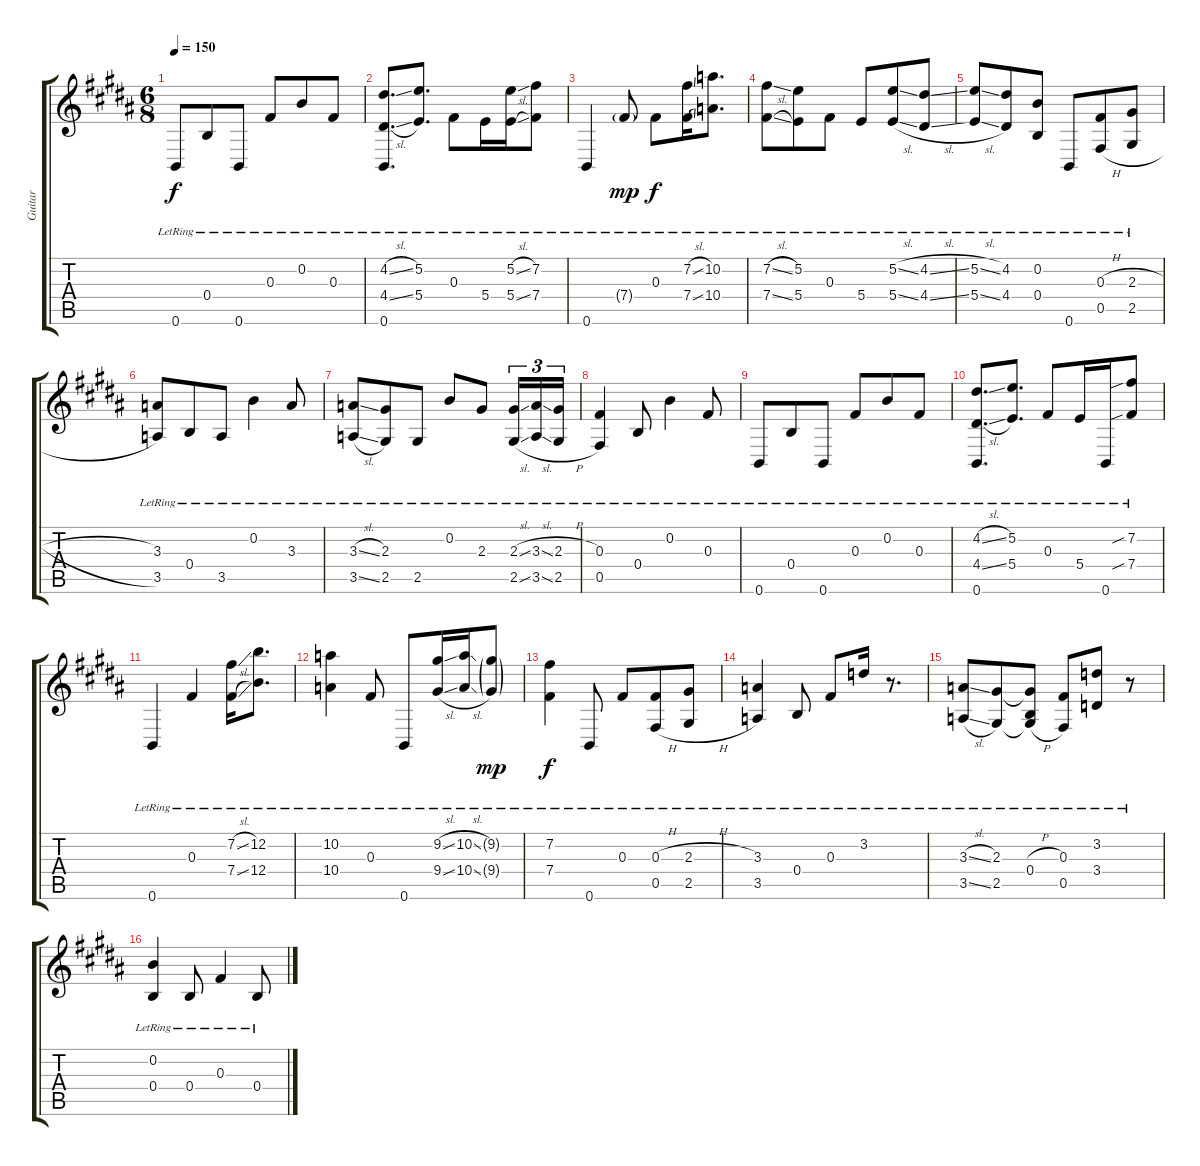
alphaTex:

\track ("Guitar" "Guitar") {instrument acousticguitarsteel}
\staff {score tabs}
\tuning (Eb4 B3 Gb3 B2 Gb2 B1) {hide}
\ts (6 8)
\tempo 150
\clef g2
\ks b
0.6{lr}.8{lyrics (0 "") lyrics (1 "") lyrics (2 "") lyrics (3 "") lyrics (4 "") dy f} 0.4{lr}.8{lyrics (0 "") lyrics (1 "") lyrics (2 "") lyrics (3 "") lyrics (4 "")} 0.6{lr}.8{lyrics (0 "") lyrics (1 "") lyrics (2 "") lyrics (3 "") lyrics (4 "")} 0.3{lr}.8{lyrics (0 "") lyrics (1 "") lyrics (2 "") lyrics (3 "") lyrics (4 "")} 0.2{lr}.8{lyrics (0 "") lyrics (1 "") lyrics (2 "") lyrics (3 "") lyrics (4 "")} 0.3{lr}.8{lyrics (0 "") lyrics (1 "") lyrics (2 "") lyrics (3 "") lyrics (4 "")} |
(4.2{sl lr} 4.4{sl lr} 0.6{lr}).8{d lyrics (0 "") lyrics (1 "") lyrics (2 "") lyrics (3 "") lyrics (4 "")} (5.2{lr} 5.4{lr}).8{d lyrics (0 "") lyrics (1 "") lyrics (2 "") lyrics (3 "") lyrics (4 "")} 0.3{lr}.8{lyrics (0 "") lyrics (1 "") lyrics (2 "") lyrics (3 "") lyrics (4 "")} 5.4{lr}.16{lyrics (0 "") lyrics (1 "") lyrics (2 "") lyrics (3 "") lyrics (4 "")} (5.2{sl lr} 5.4{sl lr}).16{lyrics (0 "") lyrics (1 "") lyrics (2 "") lyrics (3 "") lyrics (4 "")} (7.2{lr} 7.4{lr}).8{lyrics (0 "") lyrics (1 "") lyrics (2 "") lyrics (3 "") lyrics (4 "")} |
0.6{lr}.4{lyrics (0 "") lyrics (1 "") lyrics (2 "") lyrics (3 "") lyrics (4 "")} 7.4{g lr}.8{lyrics (0 "") lyrics (1 "") lyrics (2 "") lyrics (3 "") lyrics (4 "") dy mp} 0.3{lr}.8{lyrics (0 "") lyrics (1 "") lyrics (2 "") lyrics (3 "") lyrics (4 "") dy f} (7.2{sl lr} 7.4{sl lr}).16{lyrics (0 "") lyrics (1 "") lyrics (2 "") lyrics (3 "") lyrics (4 "")} (10.2{lr} 10.4{lr}).8{d lyrics (0 "") lyrics (1 "") lyrics (2 "") lyrics (3 "") lyrics (4 "")} |
(7.2{sl lr} 7.4{sl lr}).8{lyrics (0 "") lyrics (1 "") lyrics (2 "") lyrics (3 "") lyrics (4 "")} (5.2{lr} 5.4{lr}).8{lyrics (0 "") lyrics (1 "") lyrics (2 "") lyrics (3 "") lyrics (4 "")} 0.3{lr}.8{lyrics (0 "") lyrics (1 "") lyrics (2 "") lyrics (3 "") lyrics (4 "")} 5.4{lr}.8{lyrics (0 "") lyrics (1 "") lyrics (2 "") lyrics (3 "") lyrics (4 "")} (5.2{sl lr} 5.4{sl lr}).8{lyrics (0 "") lyrics (1 "") lyrics (2 "") lyrics (3 "") lyrics (4 "")} (4.2{sl lr} 4.4{sl lr}).8{lyrics (0 "") lyrics (1 "") lyrics (2 "") lyrics (3 "") lyrics (4 "")} |
(5.2{sl lr} 5.4{sl lr}).8{lyrics (0 "") lyrics (1 "") lyrics (2 "") lyrics (3 "") lyrics (4 "")} (4.2{lr} 4.4{lr}).8{lyrics (0 "") lyrics (1 "") lyrics (2 "") lyrics (3 "") lyrics (4 "")} (0.2{lr} 0.4{lr}).8{lyrics (0 "") lyrics (1 "") lyrics (2 "") lyrics (3 "") lyrics (4 "")} 0.6{lr}.8{lyrics (0 "") lyrics (1 "") lyrics (2 "") lyrics (3 "") lyrics (4 "")} (0.3{h lr} 0.5{h lr}).8{lyrics (0 "") lyrics (1 "") lyrics (2 "") lyrics (3 "") lyrics (4 "")} (2.3{h lr} 2.5{h lr}).8{lyrics (0 "") lyrics (1 "") lyrics (2 "") lyrics (3 "") lyrics (4 "")} |
(3.3{lr} 3.5{lr}).8{lyrics (0 "") lyrics (1 "") lyrics (2 "") lyrics (3 "") lyrics (4 "")} 0.4{lr}.8{lyrics (0 "") lyrics (1 "") lyrics (2 "") lyrics (3 "") lyrics (4 "")} 3.5{lr}.8{lyrics (0 "") lyrics (1 "") lyrics (2 "") lyrics (3 "") lyrics (4 "")} 0.2{lr}.4{lyrics (0 "") lyrics (1 "") lyrics (2 "") lyrics (3 "") lyrics (4 "")} 3.3{lr}.8{lyrics (0 "") lyrics (1 "") lyrics (2 "") lyrics (3 "") lyrics (4 "")} |
(3.3{sl lr} 3.5{sl lr}).8{lyrics (0 "") lyrics (1 "") lyrics (2 "") lyrics (3 "") lyrics (4 "")} (2.3{lr} 2.5{lr}).8{lyrics (0 "") lyrics (1 "") lyrics (2 "") lyrics (3 "") lyrics (4 "")} 2.5{lr}.8{lyrics (0 "") lyrics (1 "") lyrics (2 "") lyrics (3 "") lyrics (4 "")} 0.2{lr}.8{lyrics (0 "") lyrics (1 "") lyrics (2 "") lyrics (3 "") lyrics (4 "")} 2.3{lr}.8{lyrics (0 "") lyrics (1 "") lyrics (2 "") lyrics (3 "") lyrics (4 "")} (2.3{sl lr} 2.5{sl lr}).16{tu (3 2) lyrics (0 "") lyrics (1 "") lyrics (2 "") lyrics (3 "") lyrics (4 "")} (3.3{sl lr} 3.5{sl lr}).16{tu (3 2) lyrics (0 "") lyrics (1 "") lyrics (2 "") lyrics (3 "") lyrics (4 "")} (2.3{h lr} 2.5{h lr}).16{tu (3 2) lyrics (0 "") lyrics (1 "") lyrics (2 "") lyrics (3 "") lyrics (4 "")} |
(0.3{lr} 0.5{lr}).4{lyrics (0 "") lyrics (1 "") lyrics (2 "") lyrics (3 "") lyrics (4 "")} 0.4{lr}.8{lyrics (0 "") lyrics (1 "") lyrics (2 "") lyrics (3 "") lyrics (4 "")} 0.2{lr}.4{lyrics (0 "") lyrics (1 "") lyrics (2 "") lyrics (3 "") lyrics (4 "")} 0.3{lr}.8{lyrics (0 "") lyrics (1 "") lyrics (2 "") lyrics (3 "") lyrics (4 "")} |
0.6{lr}.8{lyrics (0 "") lyrics (1 "") lyrics (2 "") lyrics (3 "") lyrics (4 "")} 0.4{lr}.8{lyrics (0 "") lyrics (1 "") lyrics (2 "") lyrics (3 "") lyrics (4 "")} 0.6{lr}.8{lyrics (0 "") lyrics (1 "") lyrics (2 "") lyrics (3 "") lyrics (4 "")} 0.3{lr}.8{lyrics (0 "") lyrics (1 "") lyrics (2 "") lyrics (3 "") lyrics (4 "")} 0.2{lr}.8{lyrics (0 "") lyrics (1 "") lyrics (2 "") lyrics (3 "") lyrics (4 "")} 0.3{lr}.8{lyrics (0 "") lyrics (1 "") lyrics (2 "") lyrics (3 "") lyrics (4 "")} |
(4.2{sl lr} 4.4{sl lr} 0.6{lr}).8{d lyrics (0 "") lyrics (1 "") lyrics (2 "") lyrics (3 "") lyrics (4 "")} (5.2{lr} 5.4{lr}).8{d lyrics (0 "") lyrics (1 "") lyrics (2 "") lyrics (3 "") lyrics (4 "")} 0.3{lr}.8{lyrics (0 "") lyrics (1 "") lyrics (2 "") lyrics (3 "") lyrics (4 "")} 5.4{lr}.16{lyrics (0 "") lyrics (1 "") lyrics (2 "") lyrics (3 "") lyrics (4 "")} 0.6{lr}.16{lyrics (0 "") lyrics (1 "") lyrics (2 "") lyrics (3 "") lyrics (4 "")} (7.2{sib lr} 7.4{sib lr}).8{lyrics (0 "") lyrics (1 "") lyrics (2 "") lyrics (3 "") lyrics (4 "")} |
0.6{lr}.4{lyrics (0 "") lyrics (1 "") lyrics (2 "") lyrics (3 "") lyrics (4 "")} 0.3{lr}.4{lyrics (0 "") lyrics (1 "") lyrics (2 "") lyrics (3 "") lyrics (4 "")} (7.2{sl lr} 7.4{sl lr}).16{lyrics (0 "") lyrics (1 "") lyrics (2 "") lyrics (3 "") lyrics (4 "")} (12.2{lr} 12.4{lr}).8{d lyrics (0 "") lyrics (1 "") lyrics (2 "") lyrics (3 "") lyrics (4 "")} |
(10.2{lr} 10.4{lr}).4{lyrics (0 "") lyrics (1 "") lyrics (2 "") lyrics (3 "") lyrics (4 "")} 0.3{lr}.8{lyrics (0 "") lyrics (1 "") lyrics (2 "") lyrics (3 "") lyrics (4 "")} 0.6{lr}.8{lyrics (0 "") lyrics (1 "") lyrics (2 "") lyrics (3 "") lyrics (4 "")} (9.2{sl lr} 9.4{sl lr}).16{lyrics (0 "") lyrics (1 "") lyrics (2 "") lyrics (3 "") lyrics (4 "")} (10.2{sl lr} 10.4{sl lr}).16{lyrics (0 "") lyrics (1 "") lyrics (2 "") lyrics (3 "") lyrics (4 "")} (9.2{g lr} 9.4{g lr}).8{lyrics (0 "") lyrics (1 "") lyrics (2 "") lyrics (3 "") lyrics (4 "") dy mp} |
(7.2{lr} 7.4{lr}).4{lyrics (0 "") lyrics (1 "") lyrics (2 "") lyrics (3 "") lyrics (4 "") dy f} 0.6{lr}.8{lyrics (0 "") lyrics (1 "") lyrics (2 "") lyrics (3 "") lyrics (4 "")} 0.3{lr}.8{lyrics (0 "") lyrics (1 "") lyrics (2 "") lyrics (3 "") lyrics (4 "")} (0.3{h lr} 0.5{h lr}).8{lyrics (0 "") lyrics (1 "") lyrics (2 "") lyrics (3 "") lyrics (4 "")} (2.3{h lr} 2.5{h lr}).8{lyrics (0 "") lyrics (1 "") lyrics (2 "") lyrics (3 "") lyrics (4 "")} |
(3.3{lr} 3.5{lr}).4{lyrics (0 "") lyrics (1 "") lyrics (2 "") lyrics (3 "") lyrics (4 "")} 0.4{lr}.8{lyrics (0 "") lyrics (1 "") lyrics (2 "") lyrics (3 "") lyrics (4 "")} 0.3{lr}.8{lyrics (0 "") lyrics (1 "") lyrics (2 "") lyrics (3 "") lyrics (4 "")} 3.2{lr}.16{lyrics (0 "") lyrics (1 "") lyrics (2 "") lyrics (3 "") lyrics (4 "")} r.8{d} |
(3.3{sl lr} 3.5{sl lr}).8{lyrics (0 "") lyrics (1 "") lyrics (2 "") lyrics (3 "") lyrics (4 "")} (2.3{lr} 2.5{lr}).8{lyrics (0 "") lyrics (1 "") lyrics (2 "") lyrics (3 "") lyrics (4 "")} (2.3{h t} 0.4{lr} 2.5{h t}).8{lyrics (0 "") lyrics (1 "") lyrics (2 "") lyrics (3 "") lyrics (4 "")} (0.3{lr} 0.5{lr}).8{lyrics (0 "") lyrics (1 "") lyrics (2 "") lyrics (3 "") lyrics (4 "")} (3.2{lr} 3.4{lr}).8{lyrics (0 "") lyrics (1 "") lyrics (2 "") lyrics (3 "") lyrics (4 "")} r.8 |
(0.2{lr} 0.4{lr}).4{lyrics (0 "") lyrics (1 "") lyrics (2 "") lyrics (3 "") lyrics (4 "")} 0.4{lr}.8{lyrics (0 "") lyrics (1 "") lyrics (2 "") lyrics (3 "") lyrics (4 "")} 0.3{lr}.4{lyrics (0 "") lyrics (1 "") lyrics (2 "") lyrics (3 "") lyrics (4 "")} 0.4{lr}.8{lyrics (0 "") lyrics (1 "") lyrics (2 "") lyrics (3 "") lyrics (4 "")}
